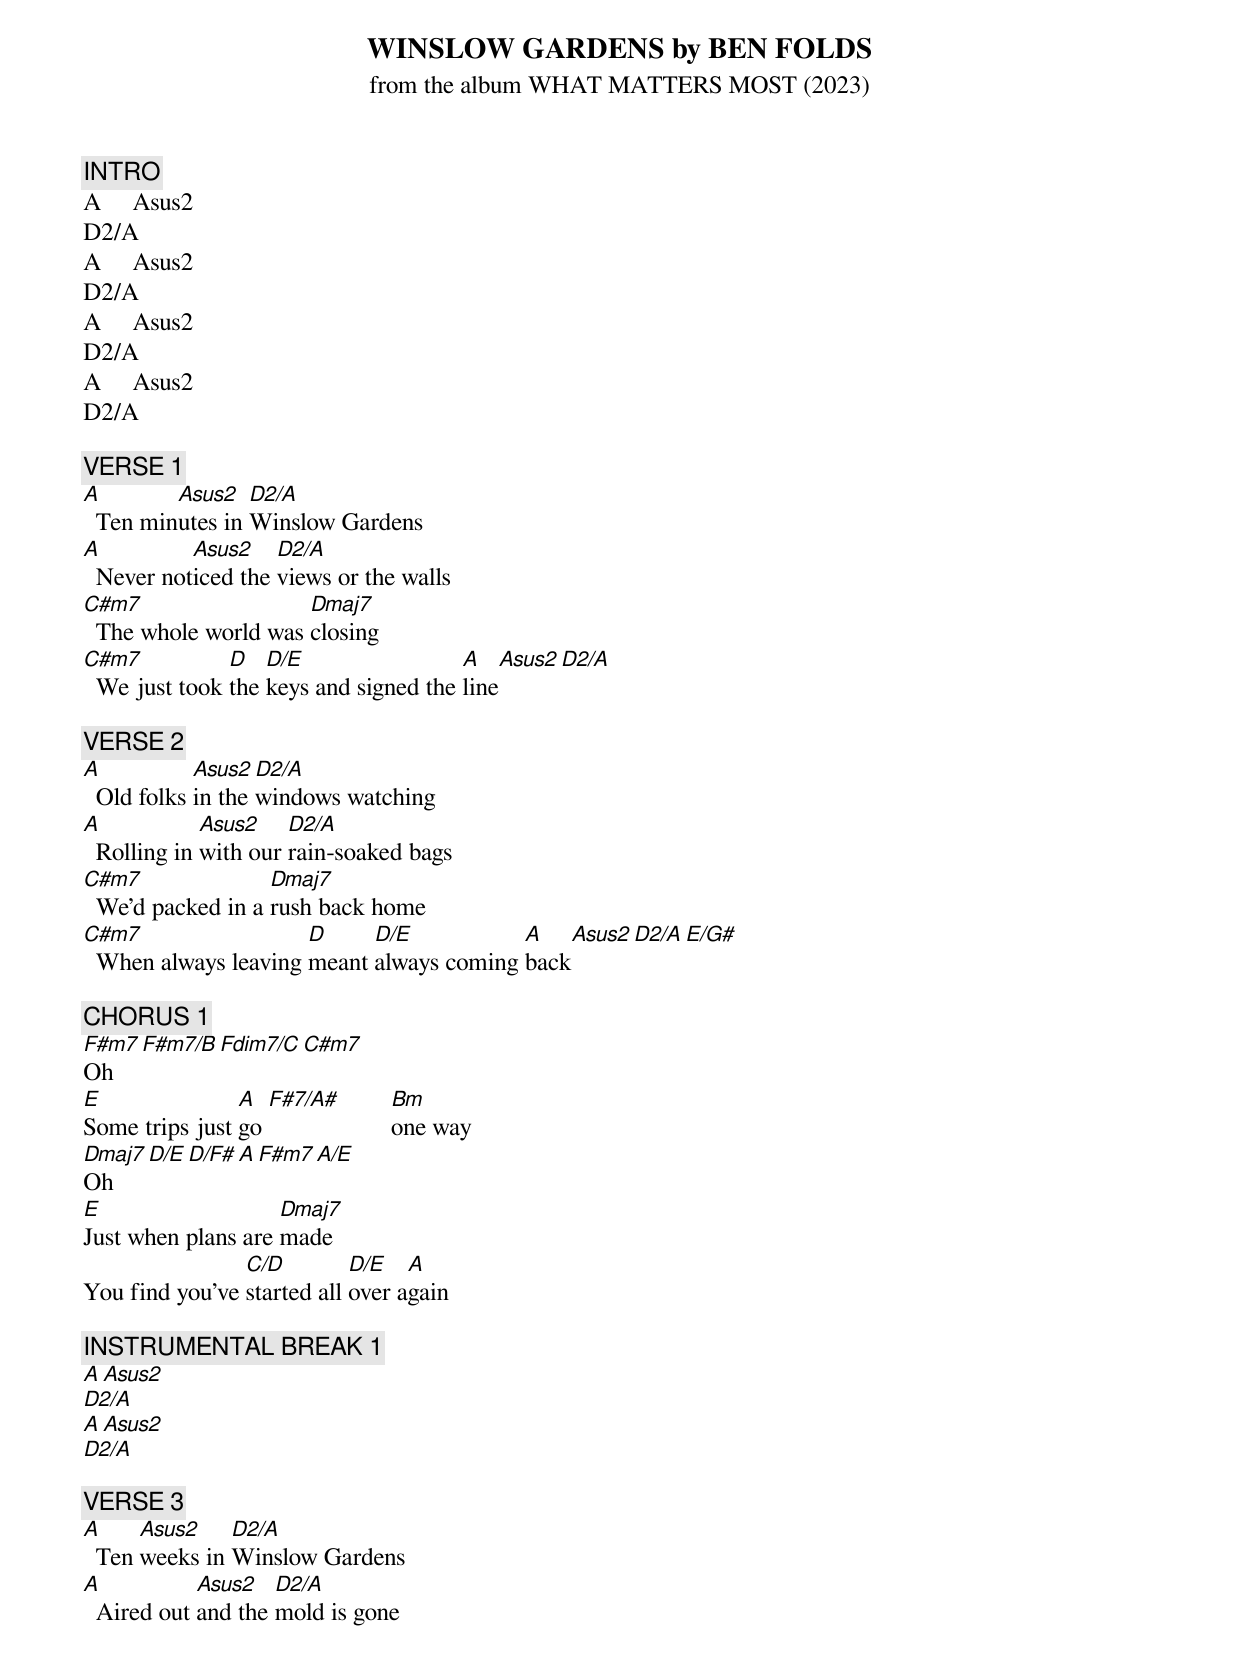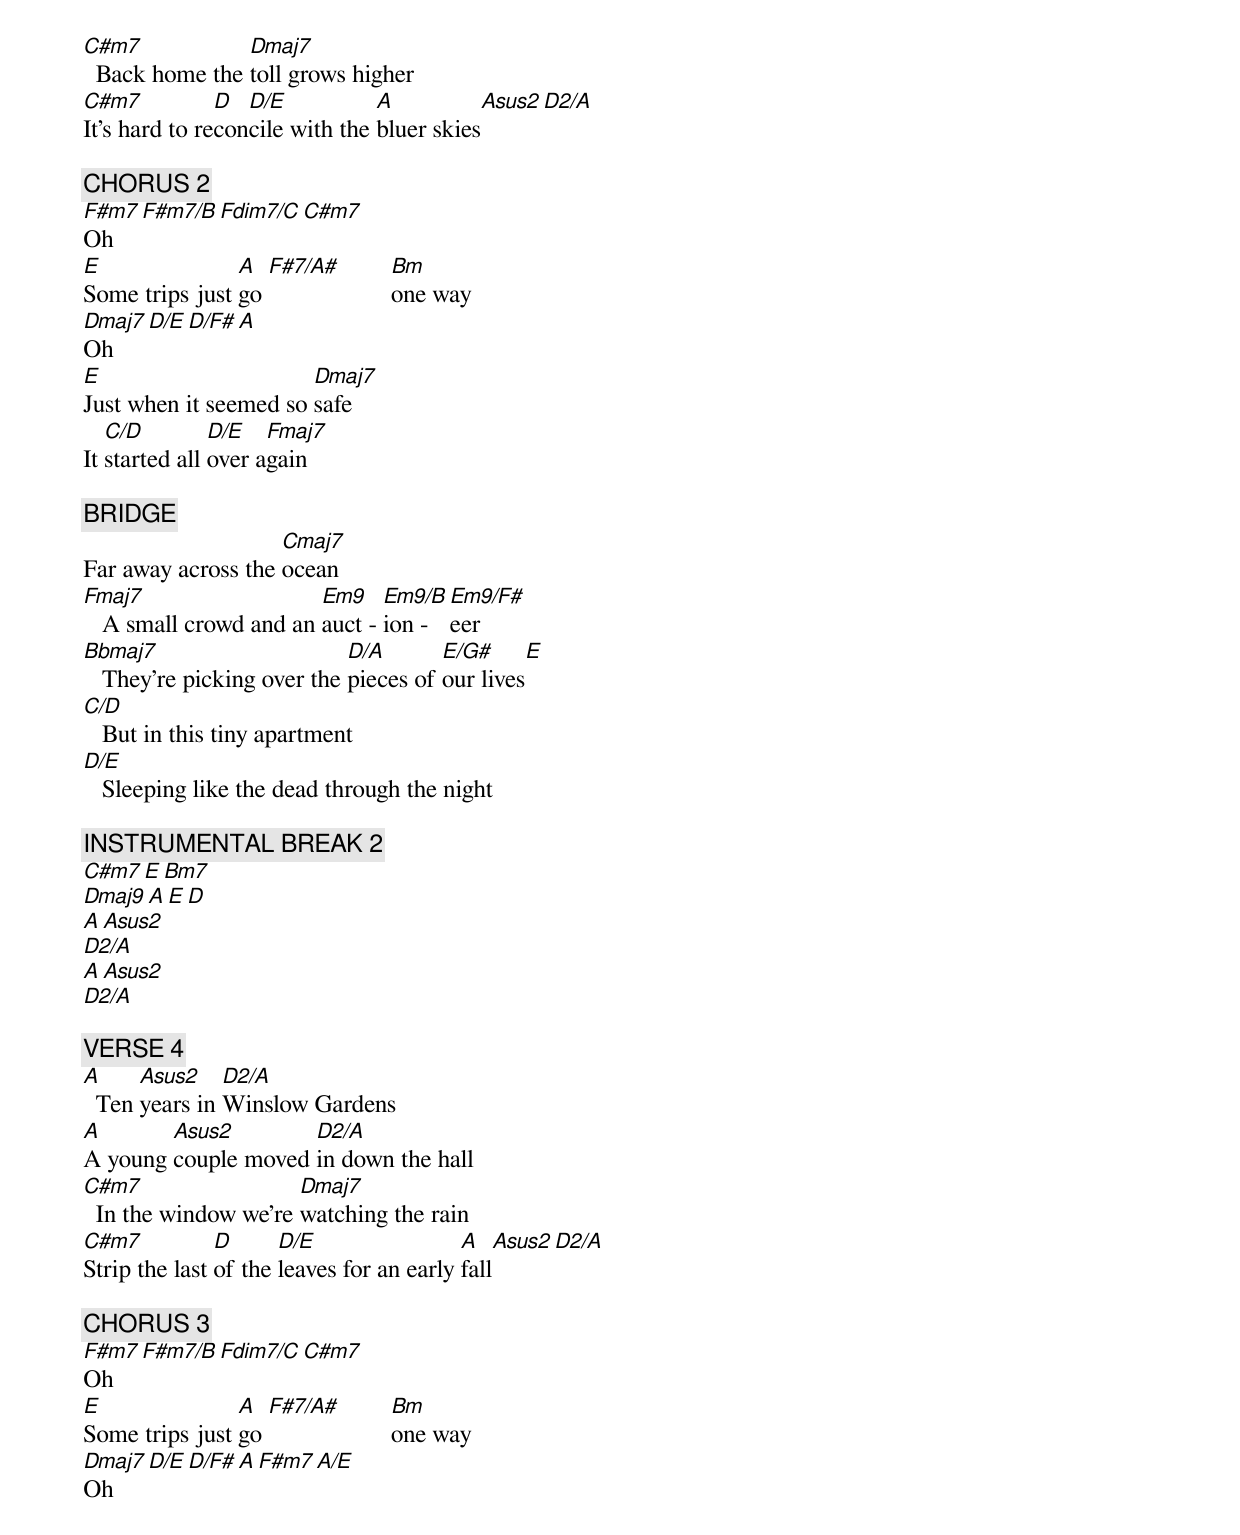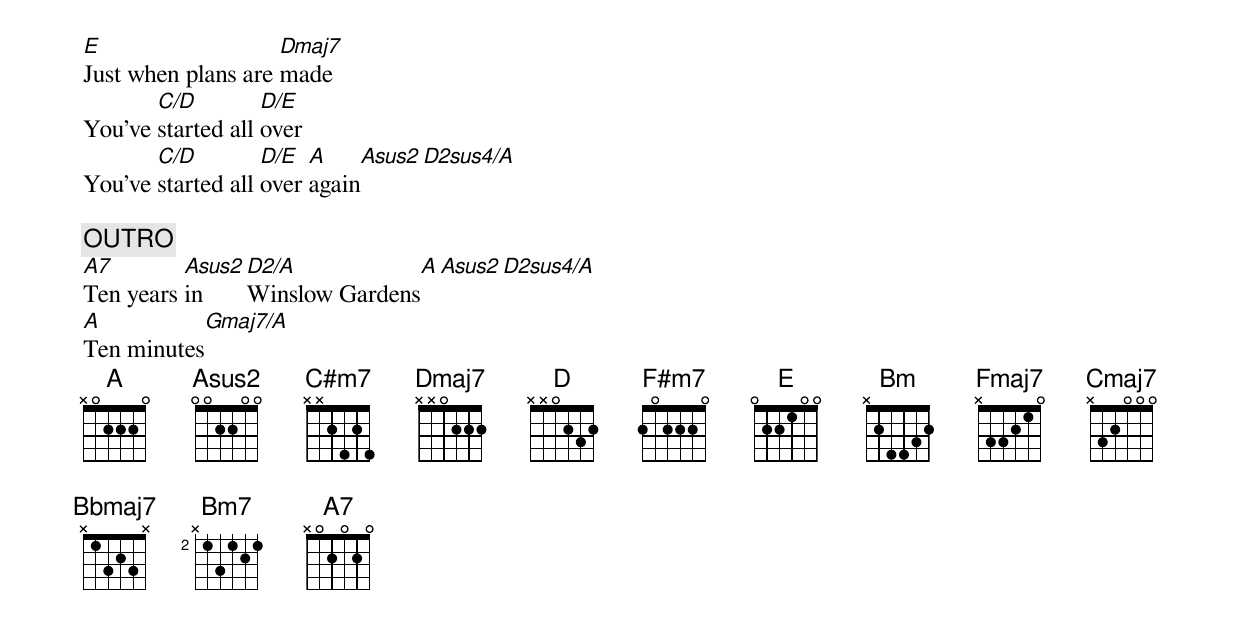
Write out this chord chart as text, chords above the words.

WINSLOW GARDENS by BEN FOLDS
from the album WHAT MATTERS MOST (2023)

[INTRO]
A     Asus2
D2/A
A     Asus2
D2/A
A     Asus2
D2/A
A     Asus2
D2/A

[VERSE 1]
A        Asus2   D2/A
  Ten minutes in Winslow Gardens
A          Asus2    D2/A
  Never noticed the views or the walls
C#m7                  Dmaj7
  The whole world was closing
C#m7           D   D/E                 A      Asus2  D2/A
  We just took the keys and signed the line

[VERSE 2]
A           Asus2  D2/A
  Old folks in the windows watching
A            Asus2    D2/A
  Rolling in with our rain-soaked bags
C#m7               Dmaj7
  We'd packed in a rush back home
C#m7                  D     D/E           A     Asus2  D2/A  E/G#
  When always leaving meant always coming back

[CHORUS 1]
F#m7  F#m7/B  Fdim7/C  C#m7
Oh
E               A  F#7/A#  Bm
Some trips just go         one way
Dmaj7  D/E  D/F#  A  F#m7  A/E
Oh
E                   Dmaj7
Just when plans are made
                C/D         D/E   A
You find you've started all over again

[INSTRUMENTAL BREAK 1]
A  Asus2
D2/A
A  Asus2
D2/A

[VERSE 3]
A     Asus2    D2/A
  Ten weeks in Winslow Gardens
A           Asus2   D2/A
  Aired out and the mold is gone
C#m7            Dmaj7
  Back home the toll grows higher
C#m7           D  D/E           A           Asus2  D2/A
It's hard to reconcile with the bluer skies

[CHORUS 2]
F#m7  F#m7/B  Fdim7/C  C#m7
Oh
E               A  F#7/A#  Bm
Some trips just go         one way
Dmaj7  D/E  D/F#  A
Oh
E                      Dmaj7
Just when it seemed so safe
   C/D         D/E   Fmaj7
It started all over again

[BRIDGE]
                    Cmaj7
Far away across the ocean
Fmaj7                   Em9    Em9/B  Em9/F#
   A small crowd and an auct - ion -  eer
Bbmaj7                      D/A       E/G#      E
   They're picking over the pieces of our lives
C/D
   But in this tiny apartment
D/E
   Sleeping like the dead through the night

[INSTRUMENTAL BREAK 2]
C#m7   E  Bm7
Dmaj9  A  E   D
A  Asus2
D2/A
A  Asus2
D2/A

[VERSE 4]
A     Asus2    D2/A
  Ten years in Winslow Gardens
A       Asus2        D2/A
A young couple moved in down the hall
C#m7                  Dmaj7
  In the window we're watching the rain
C#m7           D      D/E                 A    Asus2  D2/A
Strip the last of the leaves for an early fall

[CHORUS 3]
F#m7  F#m7/B  Fdim7/C  C#m7
Oh
E               A  F#7/A#  Bm
Some trips just go         one way
Dmaj7  D/E  D/F#  A  F#m7  A/E
Oh
E                   Dmaj7
Just when plans are made
       C/D         D/E
You've started all over
       C/D         D/E  A      Asus2  D2sus4/A
You've started all over again

[OUTRO]
A7        Asus2  D2/A             A   Asus2  D2sus4/A
Ten years in     Winslow Gardens
A           Gmaj7/A
Ten minutes
